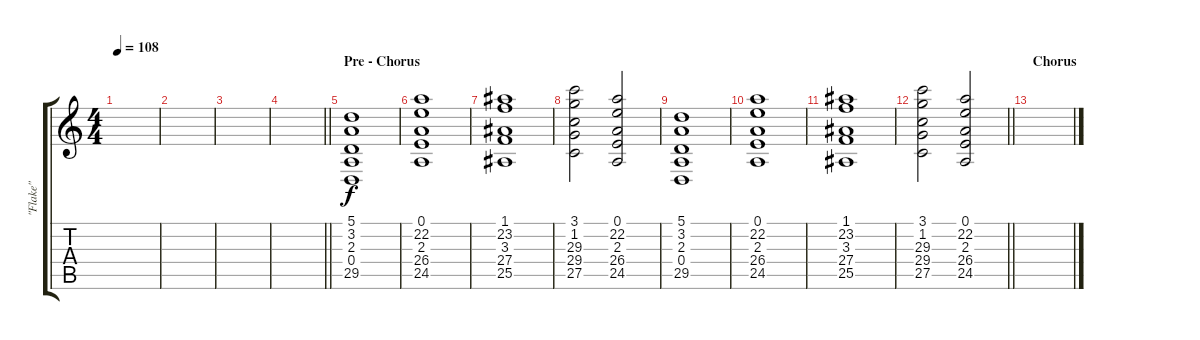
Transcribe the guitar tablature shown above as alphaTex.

\track ("\"Flake\"" "\"Flake\"") {instrument stringensemble1}
\staff {score tabs}
\tuning (E4 B3 G3 D3 A2 D2) {hide}
\ts (4 4)
\tempo 108
\clef g2
\ks c
|
|
|
\barLineRight lightlight
|
\section ("" "Pre - Chorus")
(5.1 3.2 2.3 0.4 29.5).1 |
(0.1 22.2 2.3 26.4 24.5).1 |
(1.1 23.2 3.3 27.4 25.5).1 |
(3.1 1.2 29.3 29.4 27.5).2 (0.1 22.2 2.3 26.4 24.5).2 |
(5.1 3.2 2.3 0.4 29.5).1 |
(0.1 22.2 2.3 26.4 24.5).1 |
(1.1 23.2 3.3 27.4 25.5).1 |
\barLineRight lightlight
(3.1 1.2 29.3 29.4 27.5).2 (0.1 22.2 2.3 26.4 24.5).2 |
\section ("" "Chorus")
